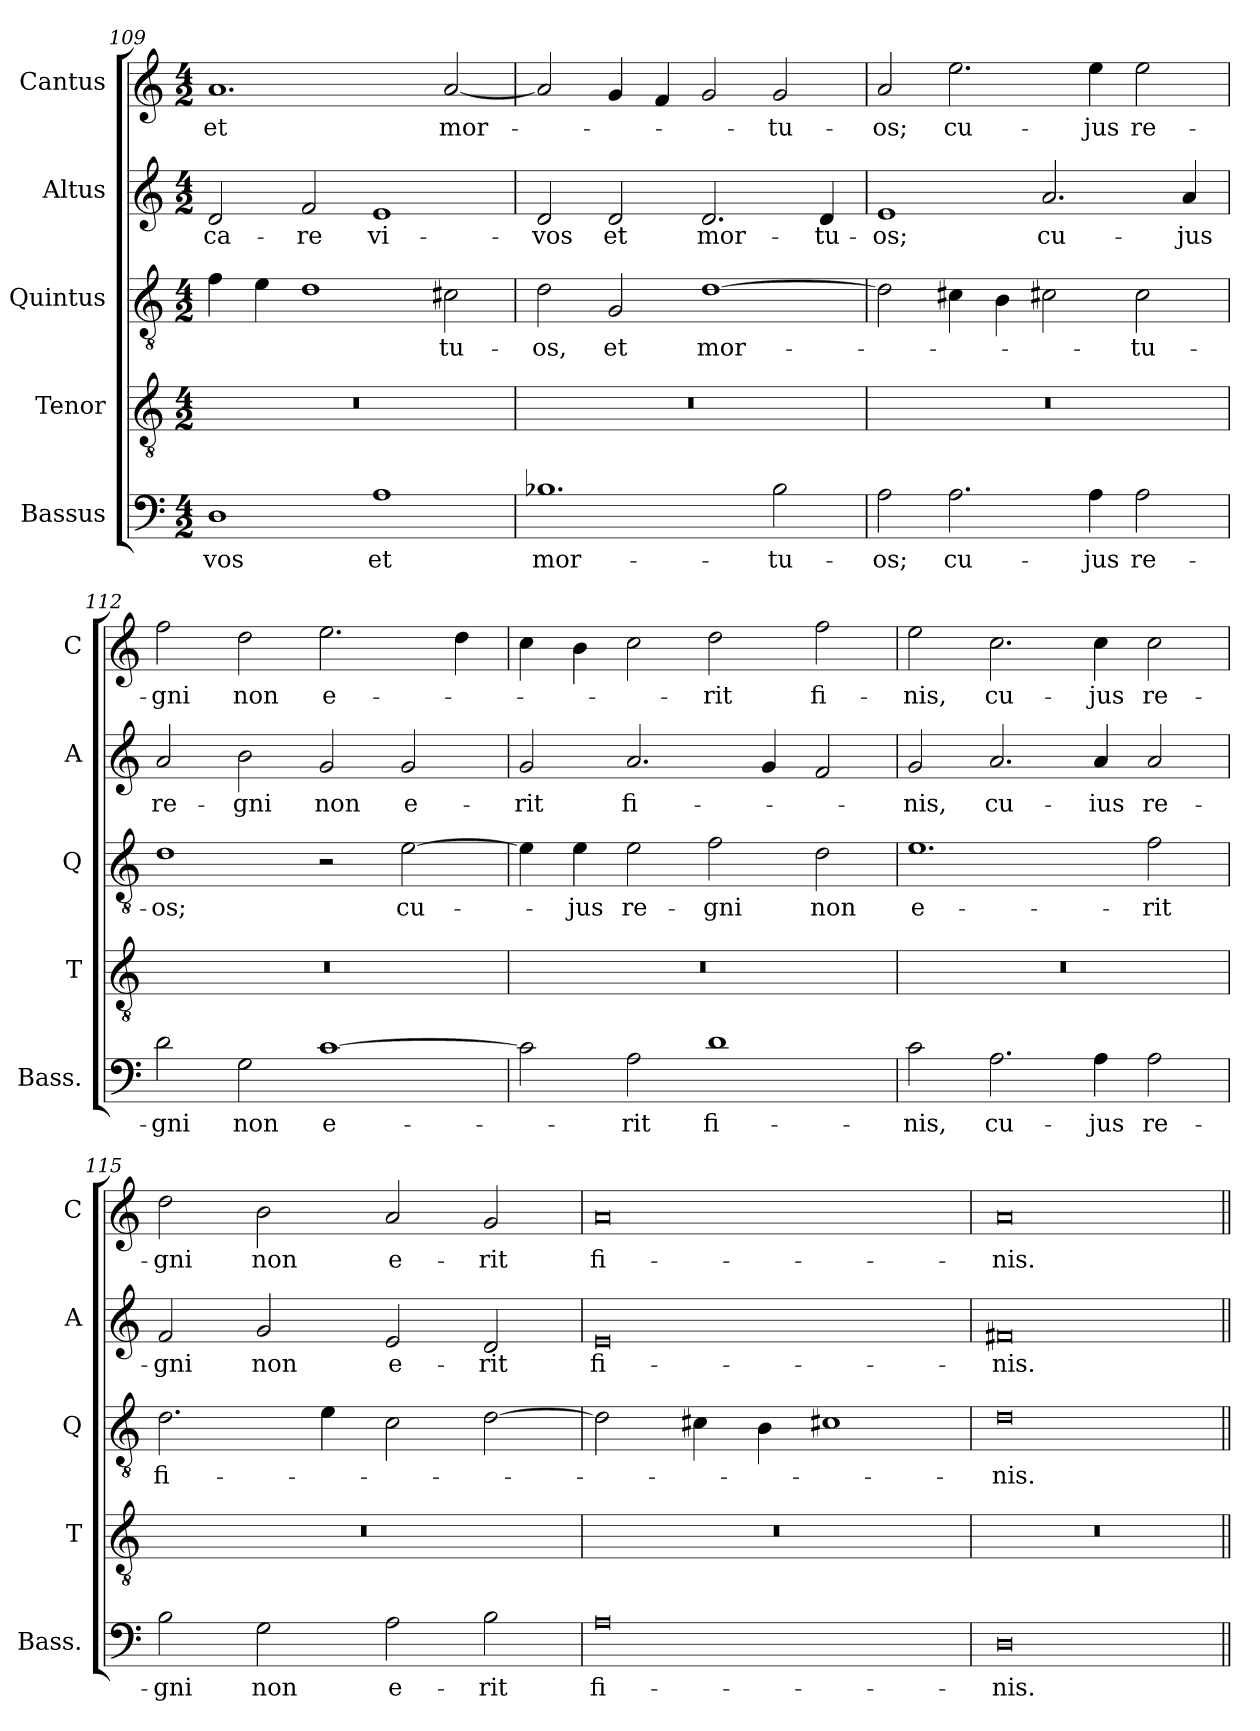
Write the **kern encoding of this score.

**kern	**text	**kern	**kern	**text	**kern	**text	**kern	**text
*part5	*part5	*part4	*part3	*part3	*part2	*part2	*part1	*part1
*staff5	*staff5	*staff4	*staff3	*staff3	*staff2	*staff2	*staff1	*staff1
*I"Bassus	*	*I"Tenor	*I"Quintus	*	*I"Altus	*	*I"Cantus	*
*I'Bass.	*	*I'T	*I'Q	*	*I'A	*	*I'C	*
*clefF4	*	*clefGv2	*clefGv2	*	*clefG2	*	*clefG2	*
*	*	*ITrd7c12	*ITrd7c12	*	*	*	*	*
*k[]	*	*k[]	*k[]	*	*k[]	*	*k[]	*
*C:	*	*C:	*C:	*	*C:	*	*C:	*
*M4/2	*	*M4/2	*M4/2	*	*M4/2	*	*M4/2	*
=109	=109	=109	=109	=109	=109	=109	=109	=109
1D\	-vos	0r	4F\	.	2d/	-ca-	1.a/	et
.	.	.	4E\	.	.	.	.	.
.	.	.	1D\	.	2f/	-re	.	.
1A\	et	.	.	.	1e/	vi-	.	.
.	.	.	2C#\	-tu-	.	.	[2a/	mor-
=110	=110	=110	=110	=110	=110	=110	=110	=110
1.B-X\	mor-	0r	2D\	-os,	2d/	-vos	2a/]	.
.	.	.	2GG/	et	2d/	et	4g/	.
.	.	.	.	.	.	.	4f/	.
.	.	.	[1D\	mor-	2.d/	mor-	2g/	.
2B-\	-tu-	.	.	.	.	.	2g/	-tu-
.	.	.	.	.	4d/	-tu-	.	.
=111	=111	=111	=111	=111	=111	=111	=111	=111
2A\	-os;	0r	2D\]	.	1e/	-os;	2a/	-os;
2.A\	cu-	.	4C#\	.	.	.	2.ee\	cu-
.	.	.	4BB\	.	.	.	.	.
.	.	.	2C#X\	.	2.a/	cu-	.	.
4A\	-jus	.	.	.	.	.	4ee\	-jus
2A\	re-	.	2C#\	-tu-	.	.	2ee\	re-
.	.	.	.	.	4a/	-jus	.	.
=112	=112	=112	=112	=112	=112	=112	=112	=112
2d\	-gni	0r	1D\	-os;	2a/	re-	2ff\	-gni
2G\	non	.	.	.	2b\	-gni	2dd\	non
[1c\	e-	.	2r	.	2g/	non	2.ee\	e-
.	.	.	[2E\	cu-	2g/	e-	.	.
.	.	.	.	.	.	.	4dd\	.
=113	=113	=113	=113	=113	=113	=113	=113	=113
2c\]	.	0r	4E\]	.	2g/	-rit	4cc\	.
.	.	.	4E\	-jus	.	.	4b\	.
2A\	-rit	.	2E\	re-	2.a/	fi-	2cc\	.
1d\	fi-	.	2F\	-gni	.	.	2dd\	-rit
.	.	.	.	.	4g/	.	.	.
.	.	.	2D\	non	2f/	.	2ff\	fi-
=114	=114	=114	=114	=114	=114	=114	=114	=114
2c\	-nis,	0r	1.E\	e-	2g/	-nis,	2ee\	-nis,
2.A\	cu-	.	.	.	2.a/	cu-	2.cc\	cu-
4A\	-jus	.	.	.	4a/	-ius	4cc\	-jus
2A\	re-	.	2F\	-rit	2a/	re-	2cc\	re-
=115	=115	=115	=115	=115	=115	=115	=115	=115
2B\	-gni	0r	2.D\	fi-	2f/	-gni	2dd\	-gni
2G\	non	.	.	.	2g/	non	2b\	non
.	.	.	4E\	.	.	.	.	.
2A\	e-	.	2C\	.	2e/	e-	2a/	e-
2B\	-rit	.	[2D\	.	2d/	-rit	2g/	-rit
=116	=116	=116	=116	=116	=116	=116	=116	=116
0A\	fi-	0r	2D\]	.	0e/	fi-	0a/	fi-
.	.	.	4C#\	.	.	.	.	.
.	.	.	4BB\	.	.	.	.	.
.	.	.	1C#X\	.	.	.	.	.
=117	=117	=117	=117	=117	=117	=117	=117	=117
0D\	-nis.	0r	0D\	-nis.	0f#X/	-nis.	0a/	-nis.
=||	=||	=||	=||	=||	=||	=||	=||	=||
*-	*-	*-	*-	*-	*-	*-	*-	*-
